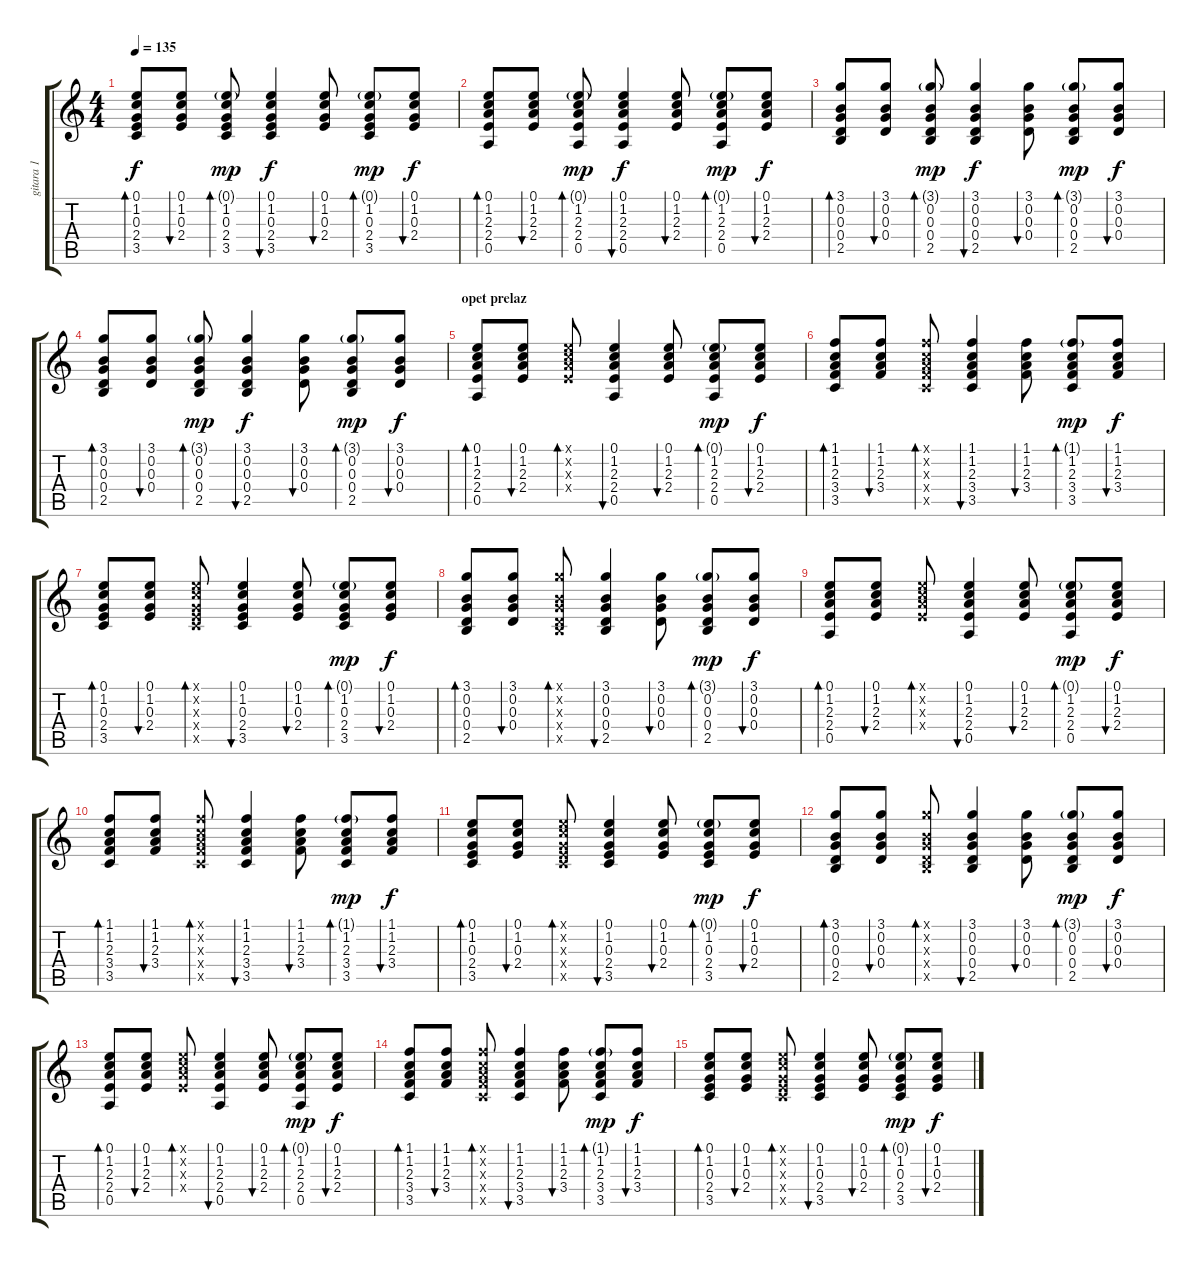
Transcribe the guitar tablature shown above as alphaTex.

\track ("gitara 1" "gitara 1") {instrument acousticguitarsteel}
\staff {score tabs}
\tuning (E4 B3 G3 D3 A2 E2) {hide}
\ts (4 4)
\tempo 135
\clef g2
\ks c
(0.1 1.2 0.3 2.4 3.5).8{bd 60 dy f} (0.1 1.2 0.3 2.4).8{bu 60} (0.1{g} 1.2 0.3 2.4 3.5).8{bd 60 dy mp} (0.1 1.2 0.3 2.4 3.5).4{bu 60 dy f} (0.1 1.2 0.3 2.4).8{bu 60} (0.1{g} 1.2 0.3 2.4 3.5).8{bd 60 dy mp} (0.1 1.2 0.3 2.4).8{bu 60 dy f} |
(0.1 1.2 2.3 2.4 0.5).8{bd 60} (0.1 1.2 2.3 2.4).8{bu 60} (0.1{g} 1.2 2.3 2.4 0.5).8{bd 60 dy mp} (0.1 1.2 2.3 2.4 0.5).4{bu 60 dy f} (0.1 1.2 2.3 2.4).8{bu 60} (0.1{g} 1.2 2.3 2.4 0.5).8{bd 60 dy mp} (0.1 1.2 2.3 2.4).8{bu 60 dy f} |
(3.1 0.2 0.3 0.4 2.5).8{bd 60} (3.1 0.2 0.3 0.4).8{bu 60} (3.1{g} 0.2 0.3 0.4 2.5).8{bd 60 dy mp} (3.1 0.2 0.3 0.4 2.5).4{bu 60 dy f} (3.1 0.2 0.3 0.4).8{bu 60} (3.1{g} 0.2 0.3 0.4 2.5).8{bd 60 dy mp} (3.1 0.2 0.3 0.4).8{bu 60 dy f} |
(3.1 0.2 0.3 0.4 2.5).8{bd 60} (3.1 0.2 0.3 0.4).8{bu 60} (3.1{g} 0.2 0.3 0.4 2.5).8{bd 60 dy mp} (3.1 0.2 0.3 0.4 2.5).4{bu 60 dy f} (3.1 0.2 0.3 0.4).8{bu 60} (3.1{g} 0.2 0.3 0.4 2.5).8{bd 60 dy mp} (3.1 0.2 0.3 0.4).8{bu 60 dy f} |
\section ("" "opet prelaz")
(0.1 1.2 2.3 2.4 0.5).8{bd 60 volume 9 instrument acousticguitarsteel} (0.1 1.2 2.3 2.4).8{bu 60} (0.1{x} 1.2{x} 2.3{x} 2.4{x}).8{bd 60} (0.1 1.2 2.3 2.4 0.5).4{bu 60} (0.1 1.2 2.3 2.4).8{bu 60} (0.1{g} 1.2 2.3 2.4 0.5).8{bd 60 dy mp} (0.1 1.2 2.3 2.4).8{bu 60 dy f} |
(1.1 1.2 2.3 3.4 3.5).8{bd 60} (1.1 1.2 2.3 3.4).8{bu 60} (1.1{x} 1.2{x} 2.3{x} 3.4{x} 3.5{x}).8{bd 60} (1.1 1.2 2.3 3.4 3.5).4{bu 60} (1.1 1.2 2.3 3.4).8{bu 60} (1.1{g} 1.2 2.3 3.4 3.5).8{bd 60 dy mp} (1.1 1.2 2.3 3.4).8{bu 60 dy f} |
(0.1 1.2 0.3 2.4 3.5).8{bd 60} (0.1 1.2 0.3 2.4).8{bu 60} (0.1{x} 1.2{x} 0.3{x} 2.4{x} 3.5{x}).8{bd 60} (0.1 1.2 0.3 2.4 3.5).4{bu 60} (0.1 1.2 0.3 2.4).8{bu 60} (0.1{g} 1.2 0.3 2.4 3.5).8{bd 60 dy mp} (0.1 1.2 0.3 2.4).8{bu 60 dy f} |
(3.1 0.2 0.3 0.4 2.5).8{bd 60} (3.1 0.2 0.3 0.4).8{bu 60} (3.1{x} 0.2{x} 0.3{x} 0.4{x} 2.5{x}).8{bd 60} (3.1 0.2 0.3 0.4 2.5).4{bu 60} (3.1 0.2 0.3 0.4).8{bu 60} (3.1{g} 0.2 0.3 0.4 2.5).8{bd 60 dy mp} (3.1 0.2 0.3 0.4).8{bu 60 dy f} |
(0.1 1.2 2.3 2.4 0.5).8{bd 60 volume 9 instrument acousticguitarsteel} (0.1 1.2 2.3 2.4).8{bu 60} (0.1{x} 1.2{x} 2.3{x} 2.4{x}).8{bd 60} (0.1 1.2 2.3 2.4 0.5).4{bu 60} (0.1 1.2 2.3 2.4).8{bu 60} (0.1{g} 1.2 2.3 2.4 0.5).8{bd 60 dy mp} (0.1 1.2 2.3 2.4).8{bu 60 dy f} |
(1.1 1.2 2.3 3.4 3.5).8{bd 60} (1.1 1.2 2.3 3.4).8{bu 60} (1.1{x} 1.2{x} 2.3{x} 3.4{x} 3.5{x}).8{bd 60} (1.1 1.2 2.3 3.4 3.5).4{bu 60} (1.1 1.2 2.3 3.4).8{bu 60} (1.1{g} 1.2 2.3 3.4 3.5).8{bd 60 dy mp} (1.1 1.2 2.3 3.4).8{bu 60 dy f} |
(0.1 1.2 0.3 2.4 3.5).8{bd 60} (0.1 1.2 0.3 2.4).8{bu 60} (0.1{x} 1.2{x} 0.3{x} 2.4{x} 3.5{x}).8{bd 60} (0.1 1.2 0.3 2.4 3.5).4{bu 60} (0.1 1.2 0.3 2.4).8{bu 60} (0.1{g} 1.2 0.3 2.4 3.5).8{bd 60 dy mp} (0.1 1.2 0.3 2.4).8{bu 60 dy f} |
(3.1 0.2 0.3 0.4 2.5).8{bd 60} (3.1 0.2 0.3 0.4).8{bu 60} (3.1{x} 0.2{x} 0.3{x} 0.4{x} 2.5{x}).8{bd 60} (3.1 0.2 0.3 0.4 2.5).4{bu 60} (3.1 0.2 0.3 0.4).8{bu 60} (3.1{g} 0.2 0.3 0.4 2.5).8{bd 60 dy mp} (3.1 0.2 0.3 0.4).8{bu 60 dy f} |
(0.1 1.2 2.3 2.4 0.5).8{bd 60 volume 9 instrument acousticguitarsteel} (0.1 1.2 2.3 2.4).8{bu 60} (0.1{x} 1.2{x} 2.3{x} 2.4{x}).8{bd 60} (0.1 1.2 2.3 2.4 0.5).4{bu 60} (0.1 1.2 2.3 2.4).8{bu 60} (0.1{g} 1.2 2.3 2.4 0.5).8{bd 60 dy mp} (0.1 1.2 2.3 2.4).8{bu 60 dy f} |
(1.1 1.2 2.3 3.4 3.5).8{bd 60} (1.1 1.2 2.3 3.4).8{bu 60} (1.1{x} 1.2{x} 2.3{x} 3.4{x} 3.5{x}).8{bd 60} (1.1 1.2 2.3 3.4 3.5).4{bu 60} (1.1 1.2 2.3 3.4).8{bu 60} (1.1{g} 1.2 2.3 3.4 3.5).8{bd 60 dy mp} (1.1 1.2 2.3 3.4).8{bu 60 dy f} |
(0.1 1.2 0.3 2.4 3.5).8{bd 60} (0.1 1.2 0.3 2.4).8{bu 60} (0.1{x} 1.2{x} 0.3{x} 2.4{x} 3.5{x}).8{bd 60} (0.1 1.2 0.3 2.4 3.5).4{bu 60} (0.1 1.2 0.3 2.4).8{bu 60} (0.1{g} 1.2 0.3 2.4 3.5).8{bd 60 dy mp} (0.1 1.2 0.3 2.4).8{bu 60 dy f}
